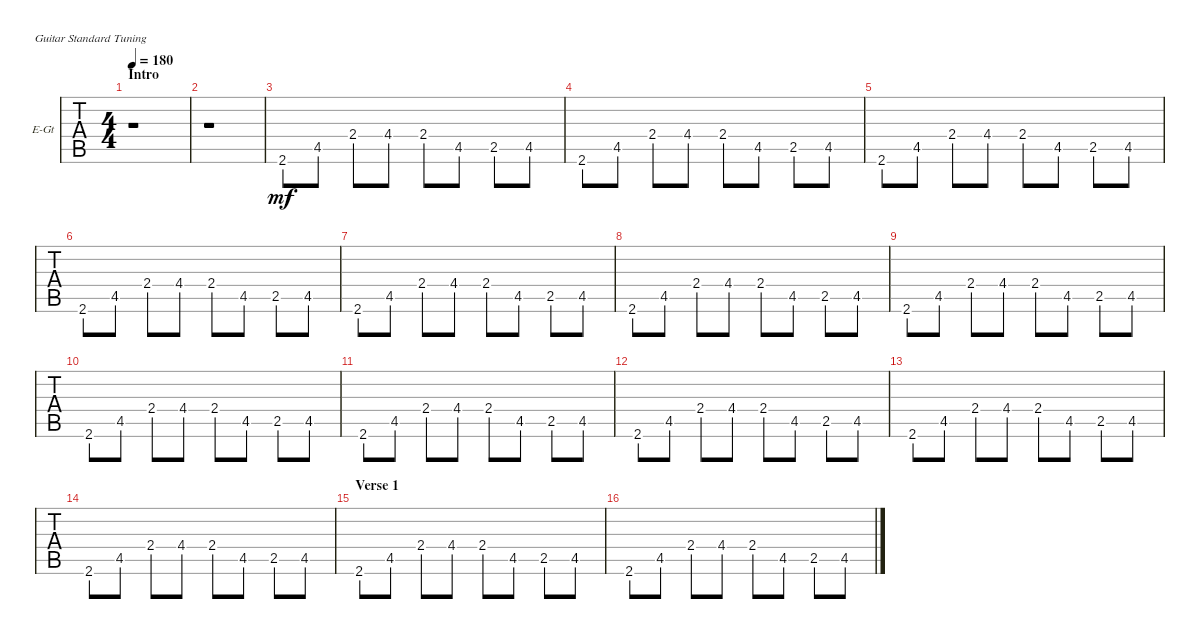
\defaultSystemsLayout 4
\bracketExtendMode groupsimilarinstruments
\firstSystemTrackNameOrientation horizontal
\otherSystemsTrackNameOrientation horizontal
\track ("Bass" "E-Gt") {instrument electricguitarclean}
\staff {tabs}
\tuning (E4 B3 G3 D3 A2 E2)
\ts (4 4)
\section ("" "Intro")
\tempo 180
\clef g2
\scale
0.487395
\ks c
r.1{dy mf instrument electricguitarclean} |
\scale
0.256303 r.1 |
\scale
0.256303
\ks f#minor
2.6.8 4.5.8 2.4.8 4.4.8 2.4.8 4.5.8 2.5.8 4.5.8 |
\scale
0.333333 2.6.8 4.5.8 2.4.8 4.4.8 2.4.8 4.5.8 2.5.8 4.5.8 |
\scale
0.333333 2.6.8 4.5.8 2.4.8 4.4.8 2.4.8 4.5.8 2.5.8 4.5.8 |
\scale
0.333333 2.6.8 4.5.8 2.4.8 4.4.8 2.4.8 4.5.8 2.5.8 4.5.8 |
\scale
0.333333 2.6.8 4.5.8 2.4.8 4.4.8 2.4.8 4.5.8 2.5.8 4.5.8 |
\scale
0.333333 2.6.8 4.5.8 2.4.8 4.4.8 2.4.8 4.5.8 2.5.8 4.5.8 |
\scale
0.333333 2.6.8 4.5.8 2.4.8 4.4.8 2.4.8 4.5.8 2.5.8 4.5.8 |
\scale
0.333333 2.6.8 4.5.8 2.4.8 4.4.8 2.4.8 4.5.8 2.5.8 4.5.8 |
\scale
0.333333 2.6.8 4.5.8 2.4.8 4.4.8 2.4.8 4.5.8 2.5.8 4.5.8 |
\scale
0.333333 2.6.8 4.5.8 2.4.8 4.4.8 2.4.8 4.5.8 2.5.8 4.5.8 |
\scale
0.333333 2.6.8 4.5.8 2.4.8 4.4.8 2.4.8 4.5.8 2.5.8 4.5.8 |
\scale
0.333333 2.6.8 4.5.8 2.4.8 4.4.8 2.4.8 4.5.8 2.5.8 4.5.8 |
\section ("" "Verse 1")
\scale
0.333333 2.6.8 4.5.8 2.4.8 4.4.8 2.4.8 4.5.8 2.5.8 4.5.8 |
\scale
0.333333 2.6.8 4.5.8 2.4.8 4.4.8 2.4.8 4.5.8 2.5.8 4.5.8
